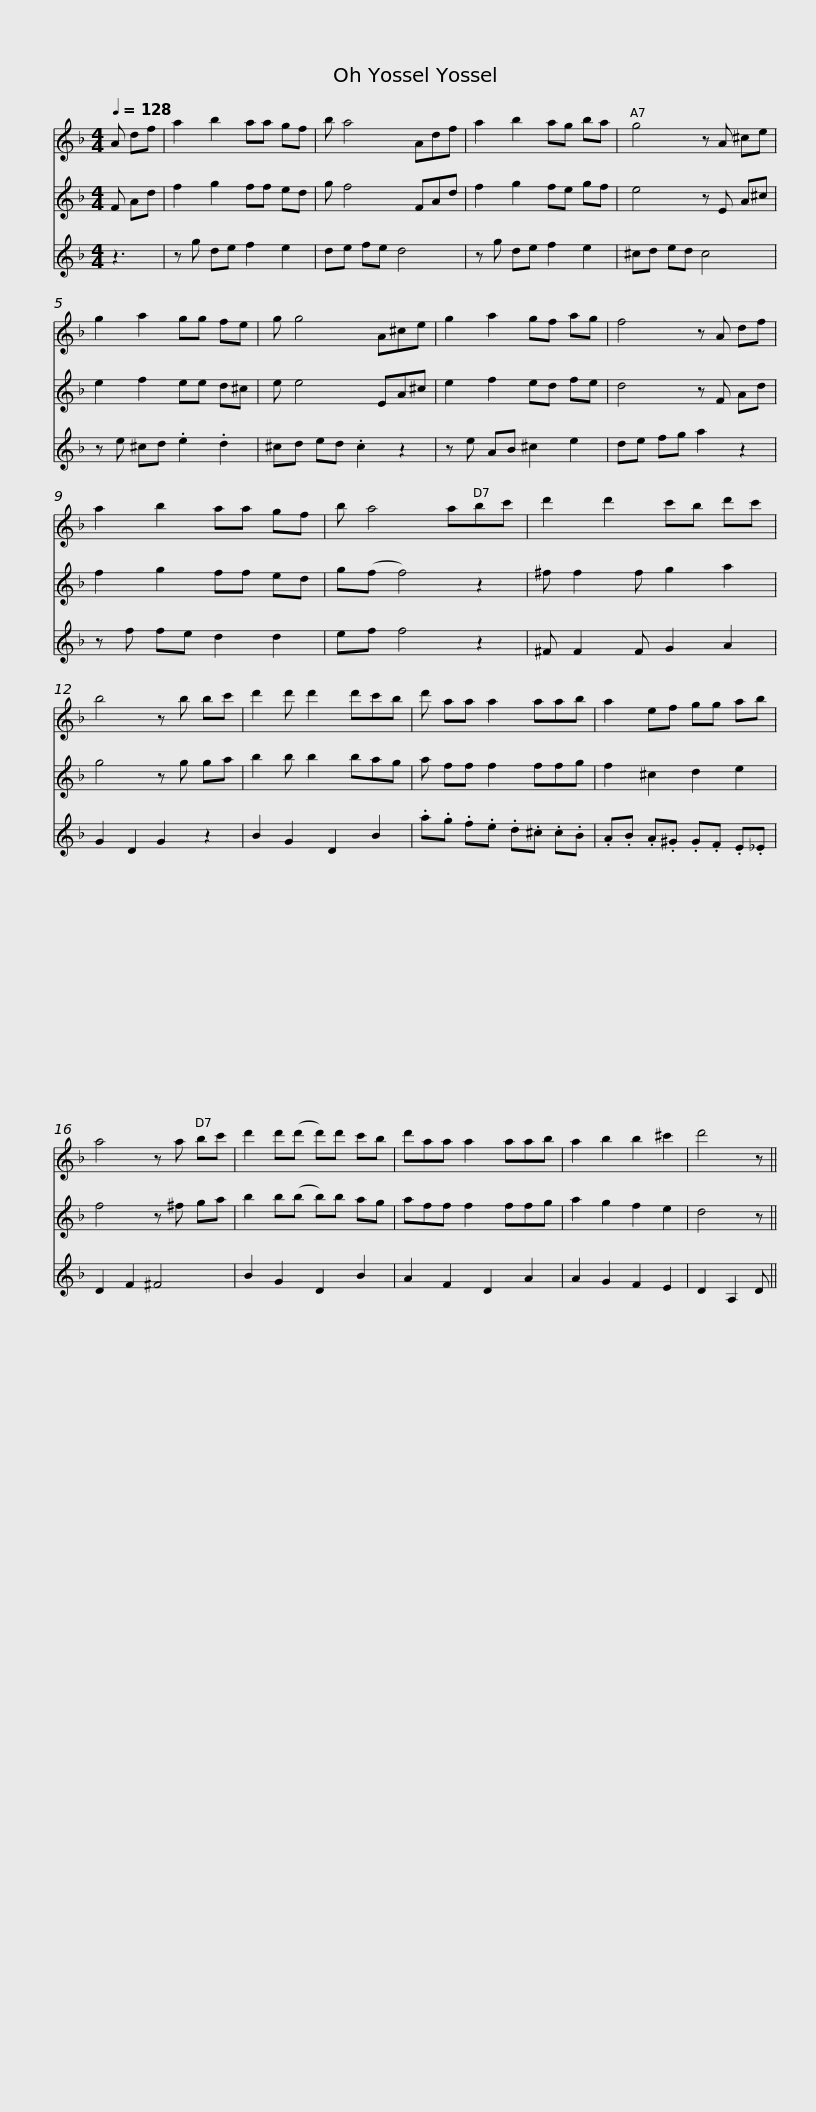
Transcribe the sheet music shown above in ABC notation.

X:1
%%score 1 2 3
L:1/8
Q:1/4=128
M:4/4
I:linebreak $
K:Dmin
V:1 treble
V:2 treble
V:3 treble
V:1
 A df | a2 b2 aa gf | b a4 Adf | a2 b2 ag ba | g4 z A ^ce |$ %5
 g2 a2 gg fe | g g4 A^ce | g2 a2 gf ag | f4 z A df | a2 b2 aa gf |$ %10
 b a4 abc' | d'2 d'2 c'b d'c' | b4 z b bc' | d'2 d' d'2 d'c'b | d' aa a2 aab |$ %15
 a2 ef gg ab | a4 z a bc' | d'2 d'(d' d')d' c'b | d'aa a2 aab | a2 b2 b2 ^c'2 |$ %20
 d'4 z || %21
V:2
 F Ad | f2 g2 ff ed | g f4 FAd | f2 g2 fe gf | e4 z E A^c |$ %5
 e2 f2 ee d^c | e e4 EA^c | e2 f2 ed fe | d4 z F Ad | f2 g2 ff ed |$ %10
 g(f f4) z2 | ^f f2 f g2 a2 | g4 z g ga | b2 b b2 bag | a ff f2 ffg |$ %15
 f2 ^c2 d2 e2 | f4 z ^f ga | b2 b(b b)b ag | aff f2 ffg | a2 g2 f2 e2 |$ %20
 d4 z || %21
V:3
 z3 | z g de f2 e2 | de fe d4 | z g de f2 e2 | ^cd ed c4 |$ %5
 z e ^cd .e2 .d2 | ^cd ed .c2 z2 | z e AB ^c2 e2 | de fg a2 z2 | z f fe d2 d2 |$ %10
 ef f4 z2 | ^F F2 F G2 A2 | G2 D2 G2 z2 | B2 G2 D2 B2 | .a.g .f.e .d.^c .c.B |$ %15
 .A.B .A.^G .G.F .E._E | D2 F2 ^F4 | B2 G2 D2 B2 | A2 F2 D2 A2 | A2 G2 F2 E2 |$ %20
 D2 A,2 D || %21
